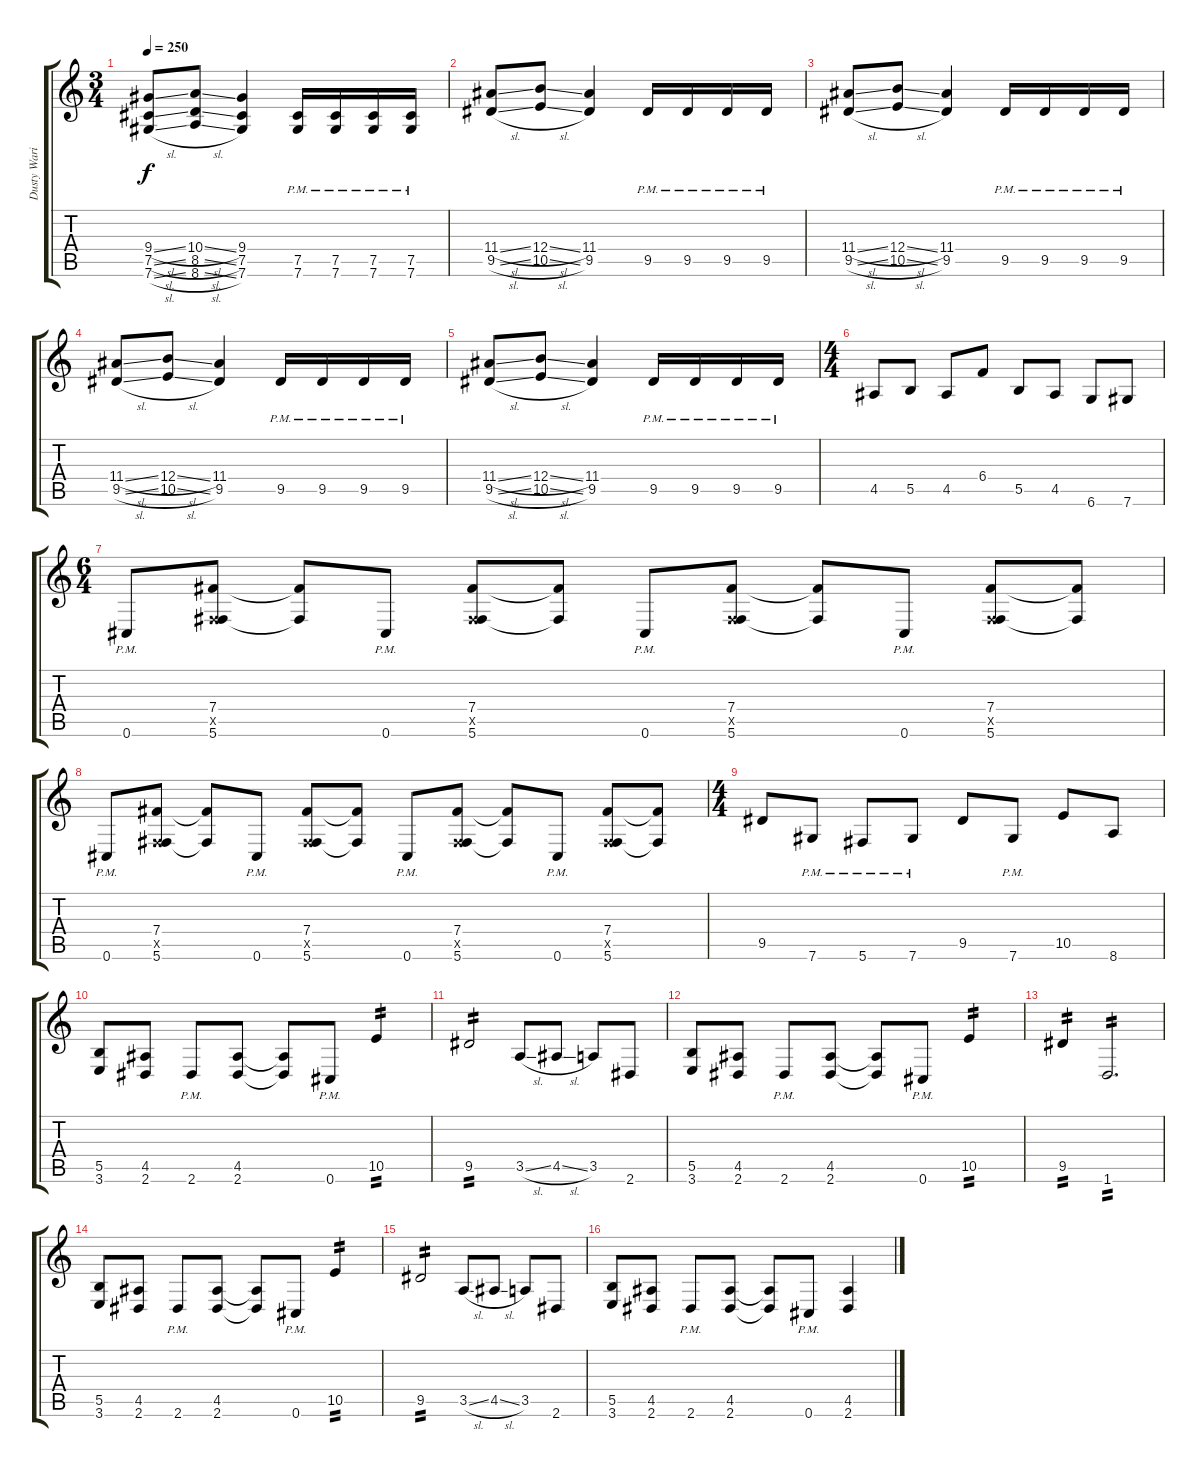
\track ("Dusty Waring - Rhythm" "Dusty Wari") {instrument distortionguitar}
\staff {score tabs}
\tuning (Db4 Ab3 E3 B2 Gb2 Db2) {hide}
\ts (3 4)
\tempo 250
\clef g2
\ks c
(9.4{sl} 7.5{sl} 7.6{sl}).8{dy f} (10.4{sl} 8.5{sl} 8.6{sl}).8 (9.4 7.5 7.6).4 (7.5{pm} 7.6{pm}).16 (7.5{pm} 7.6{pm}).16 (7.5{pm} 7.6{pm}).16 (7.5{pm} 7.6{pm}).16 |
(11.4{sl} 9.5{sl}).8 (12.4{sl} 10.5{sl}).8 (11.4 9.5).4 9.5{pm}.16 9.5{pm}.16 9.5{pm}.16 9.5{pm}.16 |
(11.4{sl} 9.5{sl}).8 (12.4{sl} 10.5{sl}).8 (11.4 9.5).4 9.5{pm}.16 9.5{pm}.16 9.5{pm}.16 9.5{pm}.16 |
(11.4{sl} 9.5{sl}).8 (12.4{sl} 10.5{sl}).8 (11.4 9.5).4 9.5{pm}.16 9.5{pm}.16 9.5{pm}.16 9.5{pm}.16 |
(11.4{sl} 9.5{sl}).8 (12.4{sl} 10.5{sl}).8 (11.4 9.5).4 9.5{pm}.16 9.5{pm}.16 9.5{pm}.16 9.5{pm}.16 |
\ts (4 4)
4.5.8 5.5.8 4.5.8 6.4.8 5.5.8 4.5.8 6.6.8 7.6.8 |
\ts (6 4)
0.6{pm}.8 (7.4 0.5{x} 5.6).8 (7.4{t} 5.6{t}).8 0.6{pm}.8 (7.4 0.5{x} 5.6).8 (7.4{t} 5.6{t}).8 0.6{pm}.8 (7.4 0.5{x} 5.6).8 (7.4{t} 5.6{t}).8 0.6{pm}.8 (7.4 0.5{x} 5.6).8 (7.4{t} 5.6{t}).8 |
0.6{pm}.8 (7.4 0.5{x} 5.6).8 (7.4{t} 5.6{t}).8 0.6{pm}.8 (7.4 0.5{x} 5.6).8 (7.4{t} 5.6{t}).8 0.6{pm}.8 (7.4 0.5{x} 5.6).8 (7.4{t} 5.6{t}).8 0.6{pm}.8 (7.4 0.5{x} 5.6).8 (7.4{t} 5.6{t}).8 |
\ts (4 4)
9.5.8 7.6{pm}.8 5.6{pm}.8 7.6{pm}.8 9.5.8 7.6{pm}.8 10.5.8 8.6.8 |
(5.5 3.6).8 (4.5 2.6).8 2.6{pm}.8 (4.5 2.6).8 (4.5{t} 2.6{t}).8 0.6{pm}.8 10.5.4{tp 2} |
9.5.2{tp 2} 3.5{sl}.8 4.5{sl}.8 3.5.8 2.6.8 |
(5.5 3.6).8 (4.5 2.6).8 2.6{pm}.8 (4.5 2.6).8 (4.5{t} 2.6{t}).8 0.6{pm}.8 10.5.4{tp 2} |
9.5.4{tp 2} 1.6.2{d tp 2} |
(5.5 3.6).8 (4.5 2.6).8 2.6{pm}.8 (4.5 2.6).8 (4.5{t} 2.6{t}).8 0.6{pm}.8 10.5.4{tp 2} |
9.5.2{tp 2} 3.5{sl}.8 4.5{sl}.8 3.5.8 2.6.8 |
(5.5 3.6).8 (4.5 2.6).8 2.6{pm}.8 (4.5 2.6).8 (4.5{t} 2.6{t}).8 0.6{pm}.8 (4.5 2.6).4
